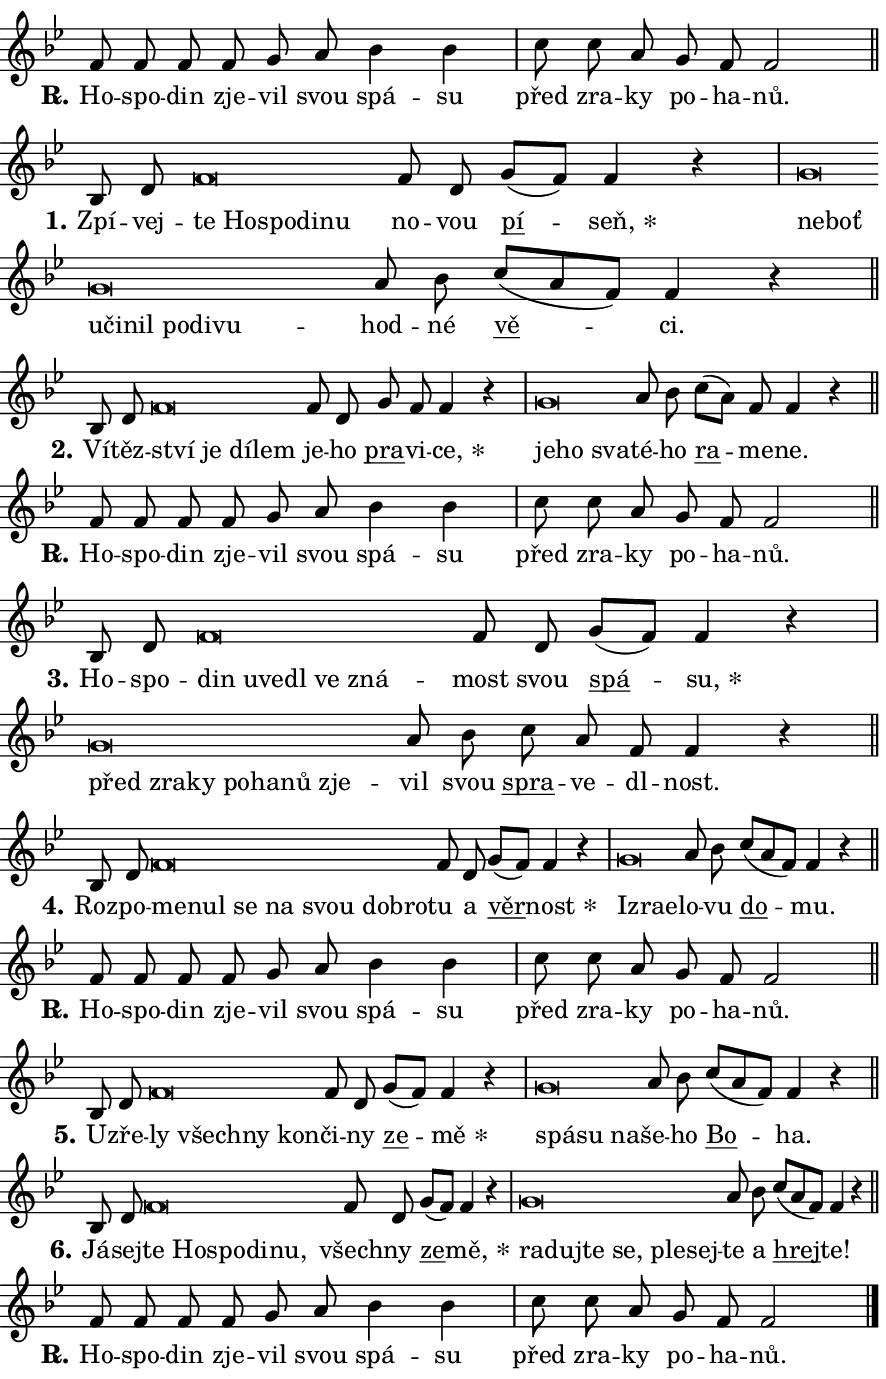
\version "2.24.0"
\header { tagline = "" }
\paper {
  indent = 0\cm
  top-margin = 0\cm
  right-margin = 0.13\cm % to fit lyric hyphens
  bottom-margin = 0\cm
  left-margin = 0\cm
  paper-width = 15\cm
  page-breaking = #ly:one-page-breaking
  system-system-spacing.basic-distance = #11
  score-system-spacing.basic-distance = #11
  ragged-last = ##f
}


%% Author: Thomas Morley
%% https://lists.gnu.org/archive/html/lilypond-user/2020-05/msg00002.html
#(define (line-position grob)
"Returns position of @var[grob} in current system:
   @code{'start}, if at first time-step
   @code{'end}, if at last time-step
   @code{'middle} otherwise
"
  (let* ((col (ly:item-get-column grob))
         (ln (ly:grob-object col 'left-neighbor))
         (rn (ly:grob-object col 'right-neighbor))
         (col-to-check-left (if (ly:grob? ln) ln col))
         (col-to-check-right (if (ly:grob? rn) rn col))
         (break-dir-left
           (and
             (ly:grob-property col-to-check-left 'non-musical #f)
             (ly:item-break-dir col-to-check-left)))
         (break-dir-right
           (and
             (ly:grob-property col-to-check-right 'non-musical #f)
             (ly:item-break-dir col-to-check-right))))
        (cond ((eqv? 1 break-dir-left) 'start)
              ((eqv? -1 break-dir-right) 'end)
              (else 'middle))))

#(define (tranparent-at-line-position vctor)
  (lambda (grob)
  "Relying on @code{line-position} select the relevant enry from @var{vctor}.
Used to determine transparency,"
    (case (line-position grob)
      ((end) (not (vector-ref vctor 0)))
      ((middle) (not (vector-ref vctor 1)))
      ((start) (not (vector-ref vctor 2))))))

noteHeadBreakVisibility =
#(define-music-function (break-visibility)(vector?)
"Makes @code{NoteHead}s transparent relying on @var{break-visibility}"
#{
  \override NoteHead.transparent =
    #(tranparent-at-line-position break-visibility)
#})

#(define delete-ledgers-for-transparent-note-heads
  (lambda (grob)
    "Reads whether a @code{NoteHead} is transparent.
If so this @code{NoteHead} is removed from @code{'note-heads} from
@var{grob}, which is supposed to be @code{LedgerLineSpanner}.
As a result ledgers are not printed for this @code{NoteHead}"
    (let* ((nhds-array (ly:grob-object grob 'note-heads))
           (nhds-list
             (if (ly:grob-array? nhds-array)
                 (ly:grob-array->list nhds-array)
                 '()))
           ;; Relies on the transparent-property being done before
           ;; Staff.LedgerLineSpanner.after-line-breaking is executed.
           ;; This is fragile ...
           (to-keep
             (remove
               (lambda (nhd)
                 (ly:grob-property nhd 'transparent #f))
               nhds-list)))
      ;; TODO find a better method to iterate over grob-arrays, similiar
      ;; to filter/remove etc for lists
      ;; For now rebuilt from scratch
      (set! (ly:grob-object grob 'note-heads)  '())
      (for-each
        (lambda (nhd)
          (ly:pointer-group-interface::add-grob grob 'note-heads nhd))
        to-keep))))

squashNotes = {
  \override NoteHead.X-extent = #'(-0.2 . 0.2)
  \override NoteHead.Y-extent = #'(-0.75 . 0)
  \override NoteHead.stencil =
    #(lambda (grob)
       (let ((pos (ly:grob-property grob 'staff-position)))
         (begin
           (if (< pos -7) (display "ERROR: Lower brevis then expected\n") (display ""))
           (if (<= pos -6) ly:text-interface::print ly:note-head::print))))
}
unSquashNotes = {
  \revert NoteHead.X-extent
  \revert NoteHead.Y-extent
  \revert NoteHead.stencil
}

hideNotes = \noteHeadBreakVisibility #begin-of-line-visible
unHideNotes = \noteHeadBreakVisibility #all-visible

% work-around for resetting accidentals
% https://lilypond.org/doc/v2.23/Documentation/notation/displaying-rhythms#unmetered-music
cadenzaMeasure = {
  \cadenzaOff
  \partial 1024 s1024
  \cadenzaOn
}

#(define-markup-command (accent layout props text) (markup?)
  "Underline accented syllable"
  (interpret-markup layout props
    #{\markup \override #'(offset . 4.3) \underline { #text }#}))

responsum = \markup \concat {
  "R" \hspace #-1.05 \path #0.1 #'((moveto 0 0.07) (lineto 0.9 0.8)) \hspace #0.05 "."
}

spaceSize = #0.6828661417322834 % exact space size for TeX Gyre Schola

\layout {
  \context {
    \Staff
    \remove "Time_signature_engraver"
    \override LedgerLineSpanner.after-line-breaking = #delete-ledgers-for-transparent-note-heads
  }
  \context {
    \Lyrics {
      \override LyricSpace.minimum-distance = \spaceSize
      \override LyricText.font-name = #"TeX Gyre Schola"
      \override LyricText.font-size = 1
      \override StanzaNumber.font-name = #"TeX Gyre Schola Bold"
      \override StanzaNumber.font-size = 1
    }
  }
  \context {
    \Score 
    \override NoteHead.text =
      #(lambda (grob) 
        (let ((pos (ly:grob-property grob 'staff-position)))
          #{\markup {
            \combine
              \halign #-0.55 \raise #(if (= pos -6) 0 0.5) \override #'(thickness . 2) \draw-line #'(3.2 . 0)
              \musicglyph "noteheads.sM1"
          }#}))
  }
}

% magnetic-lyrics.ily
%
%   written by
%     Jean Abou Samra <jean@abou-samra.fr>
%     Werner Lemberg <wl@gnu.org>
%
%   adapted by
%     Jiri Hon <jiri.hon@gmail.com>
%
% Version 2022-Apr-15

% https://www.mail-archive.com/lilypond-user@gnu.org/msg149350.html

#(define (Left_hyphen_pointer_engraver context)
   "Collect syllable-hyphen-syllable occurrences in lyrics and store
them in properties.  This engraver only looks to the left.  For
example, if the lyrics input is @code{foo -- bar}, it does the
following.

@itemize @bullet
@item
Set the @code{text} property of the @code{LyricHyphen} grob between
@q{foo} and @q{bar} to @code{foo}.

@item
Set the @code{left-hyphen} property of the @code{LyricText} grob with
text @q{foo} to the @code{LyricHyphen} grob between @q{foo} and
@q{bar}.
@end itemize

Use this auxiliary engraver in combination with the
@code{lyric-@/text::@/apply-@/magnetic-@/offset!} hook."
   (let ((hyphen #f)
         (text #f))
     (make-engraver
      (acknowledgers
       ((lyric-syllable-interface engraver grob source-engraver)
        (set! text grob)))
      (end-acknowledgers
       ((lyric-hyphen-interface engraver grob source-engraver)
        ;(when (not (grob::has-interface grob 'lyric-space-interface))
          (set! hyphen grob)));)
      ((stop-translation-timestep engraver)
       (when (and text hyphen)
         (ly:grob-set-object! text 'left-hyphen hyphen))
       (set! text #f)
       (set! hyphen #f)))))

#(define (lyric-text::apply-magnetic-offset! grob)
   "If the space between two syllables is less than the value in
property @code{LyricText@/.details@/.squash-threshold}, move the right
syllable to the left so that it gets concatenated with the left
syllable.

Use this function as a hook for
@code{LyricText@/.after-@/line-@/breaking} if the
@code{Left_@/hyphen_@/pointer_@/engraver} is active."
   (let ((hyphen (ly:grob-object grob 'left-hyphen #f)))
     (when hyphen
       (let ((left-text (ly:spanner-bound hyphen LEFT)))
         (when (grob::has-interface left-text 'lyric-syllable-interface)
           (let* ((common (ly:grob-common-refpoint grob left-text X))
                  (this-x-ext (ly:grob-extent grob common X))
                  (left-x-ext
                   (begin
                     ;; Trigger magnetism for left-text.
                     (ly:grob-property left-text 'after-line-breaking)
                     (ly:grob-extent left-text common X)))
                  ;; `delta` is the gap width between two syllables.
                  (delta (- (interval-start this-x-ext)
                            (interval-end left-x-ext)))
                  (details (ly:grob-property grob 'details))
                  (threshold (assoc-get 'squash-threshold details 0.2)))
             (when (< delta threshold)
               (let* (;; We have to manipulate the input text so that
                      ;; ligatures crossing syllable boundaries are not
                      ;; disabled.  For languages based on the Latin
                      ;; script this is essentially a beautification.
                      ;; However, for non-Western scripts it can be a
                      ;; necessity.
                      (lt (ly:grob-property left-text 'text))
                      (rt (ly:grob-property grob 'text))
                      (is-space (grob::has-interface hyphen 'lyric-space-interface))
                      (space (if is-space " " ""))
                      (extra-delta (if is-space spaceSize 0))
                      ;; Append new syllable.
                      (ltrt-space (if (and (string? lt) (string? rt))
                                (string-append lt space rt)
                                (make-concat-markup (list lt space rt))))
                      ;; Right-align `ltrt` to the right side.
                      (ltrt-space-markup (grob-interpret-markup
                               grob
                               (make-translate-markup
                                (cons (interval-length this-x-ext) 0)
                                (make-right-align-markup ltrt-space)))))
                 (begin
                   ;; Don't print `left-text`.
                   (ly:grob-set-property! left-text 'stencil #f)
                   ;; Set text and stencil (which holds all collected
                   ;; syllables so far) and shift it to the left.
                   (ly:grob-set-property! grob 'text ltrt-space)
                   (ly:grob-set-property! grob 'stencil ltrt-space-markup)
                   (ly:grob-translate-axis! grob (- (- delta extra-delta)) X))))))))))


#(define (lyric-hyphen::displace-bounds-first grob)
   ;; Make very sure this callback isn't triggered too early.
   (let ((left (ly:spanner-bound grob LEFT))
         (right (ly:spanner-bound grob RIGHT)))
     (ly:grob-property left 'after-line-breaking)
     (ly:grob-property right 'after-line-breaking)
     (ly:lyric-hyphen::print grob)))

squashThreshold = #0.4

\layout {
  \context {
    \Lyrics
    \consists #Left_hyphen_pointer_engraver
    \override LyricText.after-line-breaking =
      #lyric-text::apply-magnetic-offset!
    \override LyricHyphen.stencil = #lyric-hyphen::displace-bounds-first
    \override LyricText.details.squash-threshold = \squashThreshold
    \override LyricHyphen.minimum-distance = 0
    \override LyricHyphen.minimum-length = \squashThreshold
  }
}

squashText = \override LyricText.details.squash-threshold = 9999
unSquashText = \override LyricText.details.squash-threshold = \squashThreshold

leftText = \override LyricText.self-alignment-X = #LEFT
unLeftText = \revert LyricText.self-alignment-X

starOffset = #(lambda (grob) 
                (let ((x_offset (ly:self-alignment-interface::aligned-on-x-parent grob)))
                  (if (= x_offset 0) 0 (+ x_offset 1.2))))

star = #(define-music-function (syllable)(string?)
"Append star separator at the end of a syllable"
#{
  \once \override LyricText.X-offset = #starOffset
  \lyricmode { \markup {
    #syllable
    \override #'((font-name . "TeX Gyre Schola Bold")) \hspace #0.2 \lower #0.65 \larger "*"
  } }
#})

starAccent = #(define-music-function (syllable)(string?)
"Append star separator at the end of a syllable and make accent"
#{
  \once \override LyricText.X-offset = #starOffset
  \lyricmode { \markup {
    \accent #syllable
    \override #'((font-name . "TeX Gyre Schola Bold")) \hspace #0.2 \lower #0.65 \larger "*"
  } }
#})

breath = #(define-music-function (syllable)(string?)
"Append breathing indicator at the end of a syllable"
#{
  \lyricmode { \markup { #syllable "+" } }
#})

optionalBreath = #(define-music-function (syllable)(string?)
"Append optional breathing indicator at the end of a syllable"
#{
  \lyricmode { \markup { #syllable "(+)" } }
#})


\score {
    <<
        \new Voice = "melody" { \cadenzaOn \key bes \major \relative { f'8 f f f g a \bar "" bes4 bes \cadenzaMeasure \bar "|" c8 c a \bar "" g f f2 \cadenzaMeasure \bar "||" \break } }
        \new Lyrics \lyricsto "melody" { \lyricmode { \set stanza = \responsum
Ho -- spo -- din zje -- vil svou spá -- su před zra -- ky po -- ha -- nů. } }
    >>
    \layout {}
}

\score {
    <<
        \new Voice = "melody" { \cadenzaOn \key bes \major \relative { bes8 d \bar "" \squashNotes f\breve*1/16 \hideNotes \breve*1/16 \bar "" \breve*1/16 \bar "" \breve*1/16 \breve*1/16 \bar "" \unHideNotes \unSquashNotes f8 d \bar "" g[( f)] f4 r \cadenzaMeasure \bar "|" \squashNotes g\breve*1/16 \hideNotes \breve*1/16 \bar "" \breve*1/16 \bar "" \breve*1/16 \bar "" \breve*1/16 \bar "" \breve*1/16 \bar "" \breve*1/16 \breve*1/16 \bar "" \unHideNotes \unSquashNotes a8 bes \bar "" c[( a f)] f4 r \cadenzaMeasure \bar "||" \break } }
        \new Lyrics \lyricsto "melody" { \lyricmode { \set stanza = "1."
Zpí -- vej -- \leftText te \squashText Ho -- spo -- di -- nu \unLeftText \unSquashText no -- vou \markup \accent pí -- \star seň, \leftText ne -- \squashText boť u -- či -- nil po -- di -- vu -- \unLeftText \unSquashText hod -- né \markup \accent vě -- ci. } }
    >>
    \layout {}
}

\score {
    <<
        \new Voice = "melody" { \cadenzaOn \key bes \major \relative { bes8 d \bar "" \squashNotes f\breve*1/16 \hideNotes \breve*1/16 \bar "" \breve*1/16 \breve*1/16 \bar "" \unHideNotes \unSquashNotes f8 d \bar "" g f f4 r \cadenzaMeasure \bar "|" \squashNotes g\breve*1/16 \hideNotes \breve*1/16 \breve*1/16 \bar "" \unHideNotes \unSquashNotes a8 bes \bar "" c[( a)] f f4 r \cadenzaMeasure \bar "||" \break } }
        \new Lyrics \lyricsto "melody" { \lyricmode { \set stanza = "2."
Ví -- těz -- \leftText ství \squashText je dí -- lem \unLeftText \unSquashText je -- ho \markup \accent pra -- vi -- \star ce, \leftText je -- \squashText ho sva -- \unLeftText \unSquashText té -- ho \markup \accent ra -- me -- ne. } }
    >>
    \layout {}
}

\score {
    <<
        \new Voice = "melody" { \cadenzaOn \key bes \major \relative { f'8 f f f g a \bar "" bes4 bes \cadenzaMeasure \bar "|" c8 c a \bar "" g f f2 \cadenzaMeasure \bar "||" \break } }
        \new Lyrics \lyricsto "melody" { \lyricmode { \set stanza = \responsum
Ho -- spo -- din zje -- vil svou spá -- su před zra -- ky po -- ha -- nů. } }
    >>
    \layout {}
}

\score {
    <<
        \new Voice = "melody" { \cadenzaOn \key bes \major \relative { bes8 d \bar "" \squashNotes f\breve*1/16 \hideNotes \breve*1/16 \bar "" \breve*1/16 \bar "" \breve*1/16 \bar "" \breve*1/16 \breve*1/16 \bar "" \unHideNotes \unSquashNotes f8 d \bar "" g[( f)] f4 r \cadenzaMeasure \bar "|" \squashNotes g\breve*1/16 \hideNotes \breve*1/16 \bar "" \breve*1/16 \bar "" \breve*1/16 \bar "" \breve*1/16 \bar "" \breve*1/16 \breve*1/16 \bar "" \unHideNotes \unSquashNotes a8 bes \bar "" c a f f4 r \cadenzaMeasure \bar "||" \break } }
        \new Lyrics \lyricsto "melody" { \lyricmode { \set stanza = "3."
Ho -- spo -- \leftText din \squashText u -- ve -- dl ve zná -- \unLeftText \unSquashText most svou \markup \accent spá -- \star su, \leftText před \squashText zra -- ky po -- ha -- nů zje -- \unLeftText \unSquashText vil svou \markup \accent spra -- ve -- dl -- nost. } }
    >>
    \layout {}
}

\score {
    <<
        \new Voice = "melody" { \cadenzaOn \key bes \major \relative { bes8 d \bar "" \squashNotes f\breve*1/16 \hideNotes \breve*1/16 \bar "" \breve*1/16 \bar "" \breve*1/16 \bar "" \breve*1/16 \bar "" \breve*1/16 \breve*1/16 \bar "" \unHideNotes \unSquashNotes f8 d \bar "" g[( f)] f4 r \cadenzaMeasure \bar "|" \squashNotes g\breve*1/16 \hideNotes \breve*1/16 \breve*1/16 \bar "" \unHideNotes \unSquashNotes a8 bes \bar "" c[( a f)] f4 r \cadenzaMeasure \bar "||" \break } }
        \new Lyrics \lyricsto "melody" { \lyricmode { \set stanza = "4."
Roz -- po -- \leftText me -- \squashText nul se na svou dob -- ro -- \unLeftText \unSquashText tu a \markup \accent věr -- \star nost \leftText Iz -- \squashText ra -- e -- \unLeftText \unSquashText lo -- vu \markup \accent do -- mu. } }
    >>
    \layout {}
}

\score {
    <<
        \new Voice = "melody" { \cadenzaOn \key bes \major \relative { f'8 f f f g a \bar "" bes4 bes \cadenzaMeasure \bar "|" c8 c a \bar "" g f f2 \cadenzaMeasure \bar "||" \break } }
        \new Lyrics \lyricsto "melody" { \lyricmode { \set stanza = \responsum
Ho -- spo -- din zje -- vil svou spá -- su před zra -- ky po -- ha -- nů. } }
    >>
    \layout {}
}

\score {
    <<
        \new Voice = "melody" { \cadenzaOn \key bes \major \relative { bes8 d \bar "" \squashNotes f\breve*1/16 \hideNotes \breve*1/16 \bar "" \breve*1/16 \breve*1/16 \bar "" \unHideNotes \unSquashNotes f8 d \bar "" g[( f)] f4 r \cadenzaMeasure \bar "|" \squashNotes g\breve*1/16 \hideNotes \breve*1/16 \breve*1/16 \bar "" \unHideNotes \unSquashNotes a8 bes \bar "" c[( a f)] f4 r \cadenzaMeasure \bar "||" \break } }
        \new Lyrics \lyricsto "melody" { \lyricmode { \set stanza = "5."
U -- zře -- \leftText ly \squashText všech -- ny kon -- \unLeftText \unSquashText či -- ny \markup \accent ze -- \star mě \leftText spá -- \squashText su na -- \unLeftText \unSquashText še -- ho \markup \accent Bo -- ha. } }
    >>
    \layout {}
}

\score {
    <<
        \new Voice = "melody" { \cadenzaOn \key bes \major \relative { bes8 d \bar "" \squashNotes f\breve*1/16 \hideNotes \breve*1/16 \bar "" \breve*1/16 \bar "" \breve*1/16 \breve*1/16 \bar "" \unHideNotes \unSquashNotes f8 d \bar "" g[( f)] f4 r \cadenzaMeasure \bar "|" \squashNotes g\breve*1/16 \hideNotes \breve*1/16 \bar "" \breve*1/16 \bar "" \breve*1/16 \bar "" \breve*1/16 \breve*1/16 \bar "" \unHideNotes \unSquashNotes a8 bes \bar "" c[( a f)] f4 r \cadenzaMeasure \bar "||" \break } }
        \new Lyrics \lyricsto "melody" { \lyricmode { \set stanza = "6."
Já -- sej -- \leftText te \squashText Ho -- spo -- di -- nu, \unLeftText \unSquashText všech -- ny \markup \accent ze -- \star mě, \leftText ra -- \squashText duj -- te se, ple -- sej -- \unLeftText \unSquashText te a \markup \accent hrej -- te! } }
    >>
    \layout {}
}

\score {
    <<
        \new Voice = "melody" { \cadenzaOn \key bes \major \relative { f'8 f f f g a \bar "" bes4 bes \cadenzaMeasure \bar "|" c8 c a \bar "" g f f2 \cadenzaMeasure \bar "||" \break } \bar "|." }
        \new Lyrics \lyricsto "melody" { \lyricmode { \set stanza = \responsum
Ho -- spo -- din zje -- vil svou spá -- su před zra -- ky po -- ha -- nů. } }
    >>
    \layout {}
}
